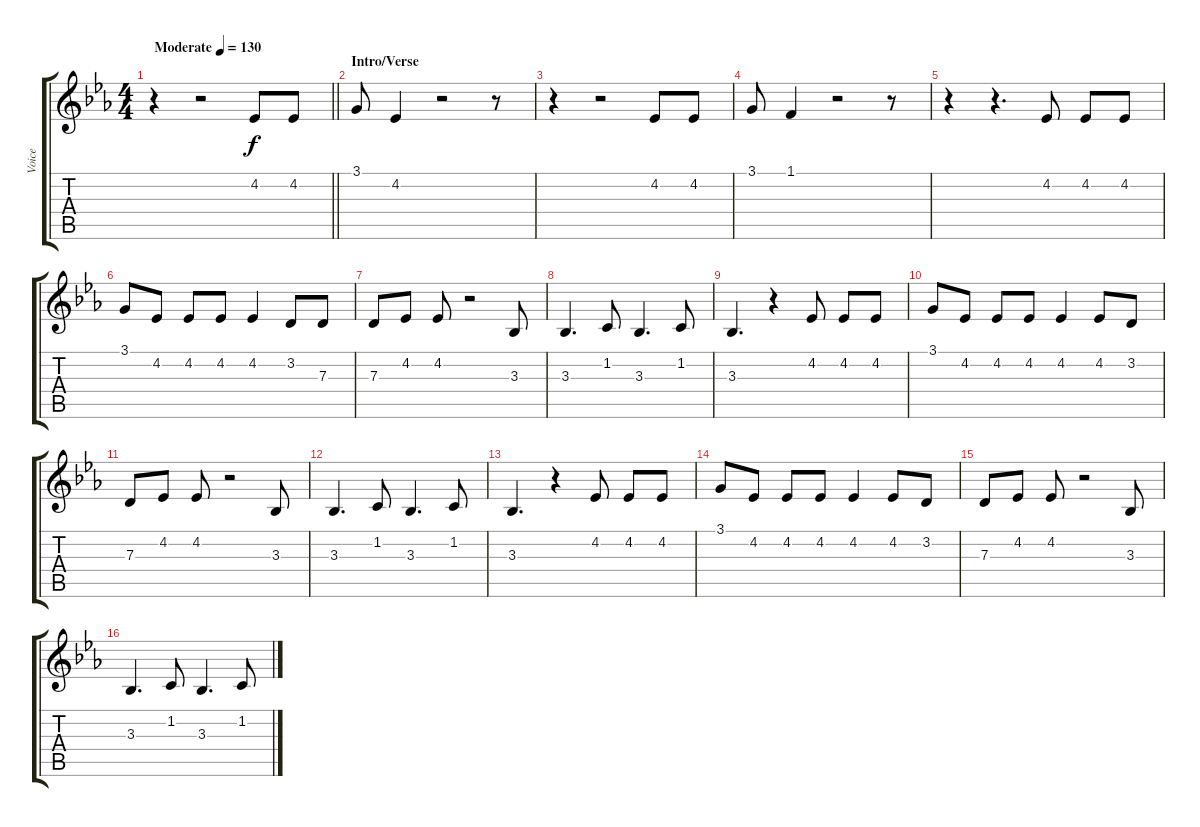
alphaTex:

\track ("Voice" "Voice") {instrument lead2sawtooth}
\staff {score tabs}
\tuning (E4 B3 G3 D3 A2 E2) {hide}
\ts (4 4)
\tempo (130 "Moderate")
\clef g2
\barLineRight lightlight
\ks eb
r.4{dy f instrument lead2sawtooth} r.2 4.2.8 4.2.8 |
\section ("" "Intro/Verse")
3.1.8 4.2.4 r.2 r.8 |
r.4 r.2 4.2.8 4.2.8 |
3.1.8 1.1.4 r.2 r.8 |
r.4 r.4{d} 4.2.8 4.2.8 4.2.8 |
3.1.8 4.2.8 4.2.8 4.2.8 4.2.4 3.2.8 7.3.8 |
7.3.8 4.2.8 4.2.8 r.2 3.3.8 |
3.3.4{d} 1.2.8 3.3.4{d} 1.2.8 |
3.3.4{d} r.4 4.2.8 4.2.8 4.2.8 |
3.1.8 4.2.8 4.2.8 4.2.8 4.2.4 4.2.8 3.2.8 |
7.3.8 4.2.8 4.2.8 r.2 3.3.8 |
3.3.4{d} 1.2.8 3.3.4{d} 1.2.8 |
3.3.4{d} r.4 4.2.8 4.2.8 4.2.8 |
3.1.8 4.2.8 4.2.8 4.2.8 4.2.4 4.2.8 3.2.8 |
7.3.8 4.2.8 4.2.8 r.2 3.3.8 |
3.3.4{d} 1.2.8 3.3.4{d} 1.2.8
